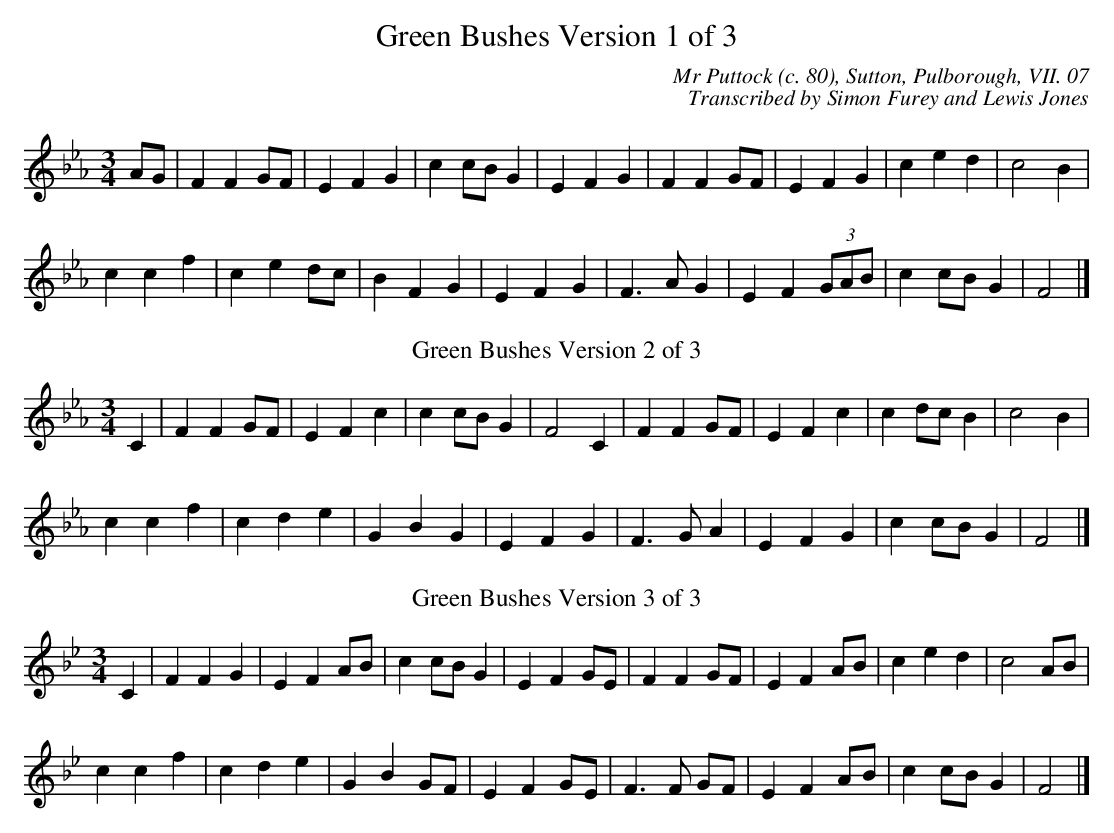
X:1
T:Green Bushes Version 1 of 3
C:Mr Puttock (c. 80), Sutton, Pulborough, VII. 07
C:Transcribed by Simon Furey and Lewis Jones
L:1/4
M:3/4
K:Fdor
A/G/ | F F G/F/ | E F G | c c/B/ G | E F G | F F G/F/ | E F G | c e d | c2 B |$ c c f | c e d/c/ | B F G | E F G | F3/2 A/ G | E F (3G/A/B/ | c c/B/ G | F2 |]
T:Green Bushes Version 2 of 3
C:Mr Cranstone (c. 50), Wood Dale, Billingshurst, VII. 07
L:1/4
M:3/4
K:Fdor
C | F F G/F/ | E F c | c c/B/ G | F2 C | F F G/F/ | E F c | c d/c/ B | c2 B |$ c c f | c d e | G B G | E F G | F3/2 G/ A | E F G | c c/B/ G | F2 |]
T:Green Bushes Version 3 of 3
C:Mr Spooner (c.70) Midhurst Union, XI. 08
L:1/4
M:3/4
K:Fmix
C | F F G | E F A/B/ | c c/B/ G | E F G/E/ | F F G/F/ | E F A/B/ | c e d | c2 A/B/ |$ c c f | c d e | G B G/F/ | E F G/E/ | F3/2 F/ G/F/ | E F A/B/ | c c/B/ G | F2 |]
